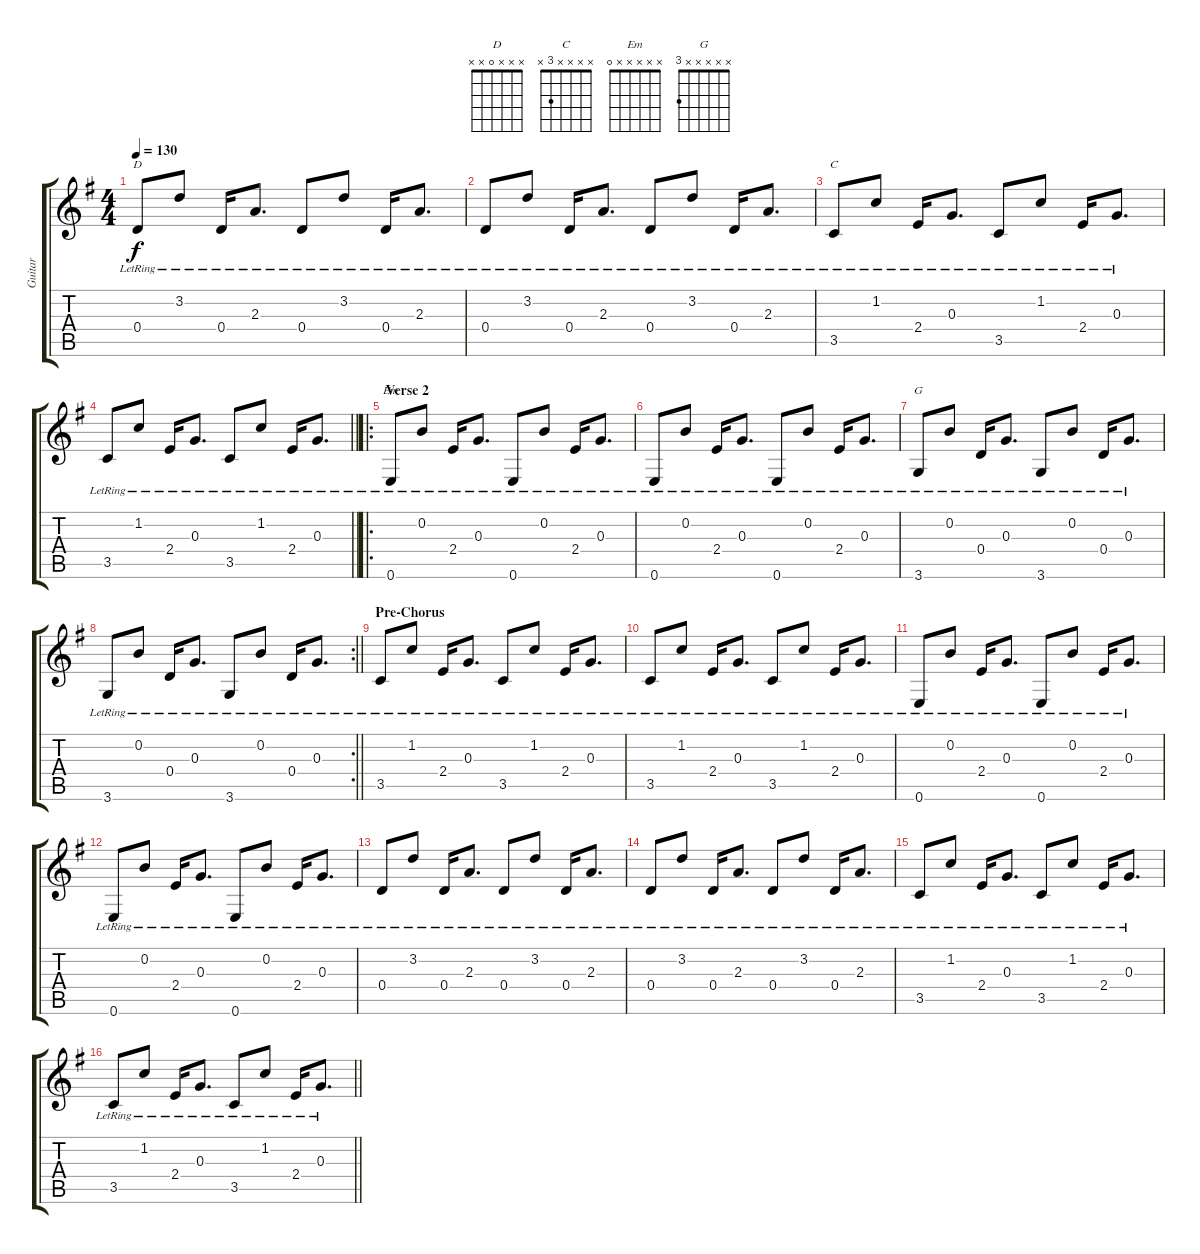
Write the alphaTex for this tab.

\track ("Guitar" "Guitar") {instrument acousticguitarsteel}
\staff {score tabs}
\tuning (E4 B3 G3 D3 A2 E2) {hide}
\chord ("D" x x x 0 x x)
\chord ("C" x x x x 3 x)
\chord ("Em" x x x x x 0)
\chord ("G" x x x x x 3)
\ts (4 4)
\tempo 130
\clef g2
\ks eminor
0.4{lr}.8{ch "D" dy f} 3.2{lr}.8 0.4{lr}.16 2.3{lr}.8{d} 0.4{lr}.8 3.2{lr}.8 0.4{lr}.16 2.3{lr}.8{d} |
0.4{lr}.8 3.2{lr}.8 0.4{lr}.16 2.3{lr}.8{d} 0.4{lr}.8 3.2{lr}.8 0.4{lr}.16 2.3{lr}.8{d} |
3.5{lr}.8{ch "C"} 1.2{lr}.8 2.4{lr}.16 0.3{lr}.8{d} 3.5{lr}.8 1.2{lr}.8 2.4{lr}.16 0.3{lr}.8{d} |
\barLineRight lightlight
3.5{lr}.8 1.2{lr}.8 2.4{lr}.16 0.3{lr}.8{d} 3.5{lr}.8 1.2{lr}.8 2.4{lr}.16 0.3{lr}.8{d} |
\ro
\section ("" "Verse 2")
0.6{lr}.8{ch "Em"} 0.2{lr}.8 2.4{lr}.16 0.3{lr}.8{d} 0.6{lr}.8 0.2{lr}.8 2.4{lr}.16 0.3{lr}.8{d} |
0.6{lr}.8 0.2{lr}.8 2.4{lr}.16 0.3{lr}.8{d} 0.6{lr}.8 0.2{lr}.8 2.4{lr}.16 0.3{lr}.8{d} |
3.6{lr}.8{ch "G"} 0.2{lr}.8 0.4{lr}.16 0.3{lr}.8{d} 3.6{lr}.8 0.2{lr}.8 0.4{lr}.16 0.3{lr}.8{d} |
\rc 2
\barLineRight lightlight
3.6{lr}.8 0.2{lr}.8 0.4{lr}.16 0.3{lr}.8{d} 3.6{lr}.8 0.2{lr}.8 0.4{lr}.16 0.3{lr}.8{d} |
\section ("" "Pre-Chorus")
3.5{lr}.8 1.2{lr}.8 2.4{lr}.16 0.3{lr}.8{d} 3.5{lr}.8 1.2{lr}.8 2.4{lr}.16 0.3{lr}.8{d} |
3.5{lr}.8 1.2{lr}.8 2.4{lr}.16 0.3{lr}.8{d} 3.5{lr}.8 1.2{lr}.8 2.4{lr}.16 0.3{lr}.8{d} |
0.6{lr}.8 0.2{lr}.8 2.4{lr}.16 0.3{lr}.8{d} 0.6{lr}.8 0.2{lr}.8 2.4{lr}.16 0.3{lr}.8{d} |
0.6{lr}.8 0.2{lr}.8 2.4{lr}.16 0.3{lr}.8{d} 0.6{lr}.8 0.2{lr}.8 2.4{lr}.16 0.3{lr}.8{d} |
0.4{lr}.8 3.2{lr}.8 0.4{lr}.16 2.3{lr}.8{d} 0.4{lr}.8 3.2{lr}.8 0.4{lr}.16 2.3{lr}.8{d} |
0.4{lr}.8 3.2{lr}.8 0.4{lr}.16 2.3{lr}.8{d} 0.4{lr}.8 3.2{lr}.8 0.4{lr}.16 2.3{lr}.8{d} |
3.5{lr}.8 1.2{lr}.8 2.4{lr}.16 0.3{lr}.8{d} 3.5{lr}.8 1.2{lr}.8 2.4{lr}.16 0.3{lr}.8{d} |
\barLineRight lightlight
3.5{lr}.8 1.2{lr}.8 2.4{lr}.16 0.3{lr}.8{d} 3.5{lr}.8 1.2{lr}.8 2.4{lr}.16 0.3{lr}.8{d}
